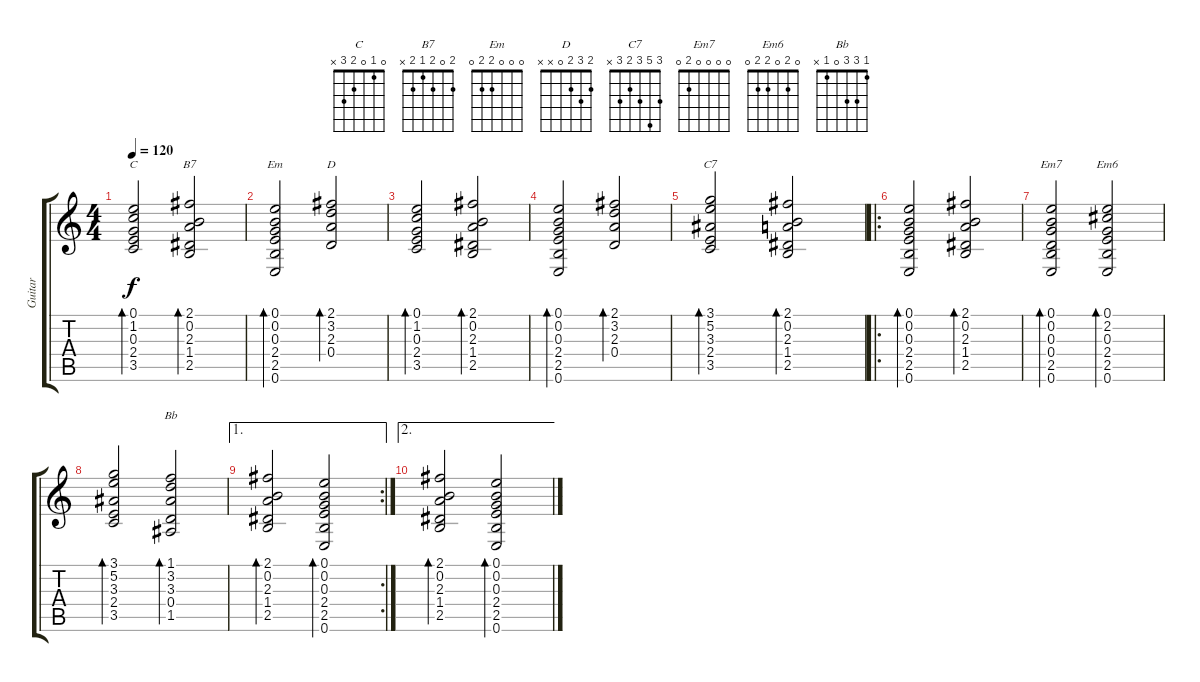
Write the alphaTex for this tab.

\track ("Guitar" "Guitar") {instrument acousticguitarnylon}
\staff {score tabs}
\tuning (E4 B3 G3 D3 A2 E2) {hide}
\chord ("C" 0 1 0 2 3 x)
\chord ("B7" 2 0 2 1 2 x)
\chord ("Em" 0 0 0 2 2 0)
\chord ("D" 2 3 2 0 x x)
\chord ("C7" 3 5 3 2 3 x)
\chord ("Em7" 0 0 0 0 2 0)
\chord ("Em6" 0 2 0 2 2 0)
\chord ("Bb" 1 3 3 0 1 x)
\ts (4 4)
\tempo 120
\clef g2
\ks c
(0.1 1.2 0.3 2.4 3.5).2{bd 30 ch "C" dy f} (2.1 0.2 2.3 1.4 2.5).2{bd 30 ch "B7"} |
(0.1 0.2 0.3 2.4 2.5 0.6).2{bd 30 ch "Em"} (2.1 3.2 2.3 0.4).2{bd 30 ch "D"} |
(0.1 1.2 0.3 2.4 3.5).2{bd 30} (2.1 0.2 2.3 1.4 2.5).2{bd 30} |
(0.1 0.2 0.3 2.4 2.5 0.6).2{bd 30} (2.1 3.2 2.3 0.4).2{bd 30} |
(3.1 5.2 3.3 2.4 3.5).2{bd 30 ch "C7"} (2.1 0.2 2.3 1.4 2.5).2{bd 30} |
\ro
(0.1 0.2 0.3 2.4 2.5 0.6).2{bd 30} (2.1 0.2 2.3 1.4 2.5).2{bd 30} |
(0.1 0.2 0.3 0.4 2.5 0.6).2{bd 30 ch "Em7"} (0.1 2.2 0.3 2.4 2.5 0.6).2{bd 30 ch "Em6"} |
(3.1 5.2 3.3 2.4 3.5).2{bd 30} (1.1 3.2 3.3 0.4 1.5).2{bd 30 ch "Bb"} |
\ae 1
\rc 2
(2.1 0.2 2.3 1.4 2.5).2{bd 30} (0.1 0.2 0.3 2.4 2.5 0.6).2{bd 30} |
\ae 2
(2.1 0.2 2.3 1.4 2.5).2{bd 30} (0.1 0.2 0.3 2.4 2.5 0.6).2{bd 30}
